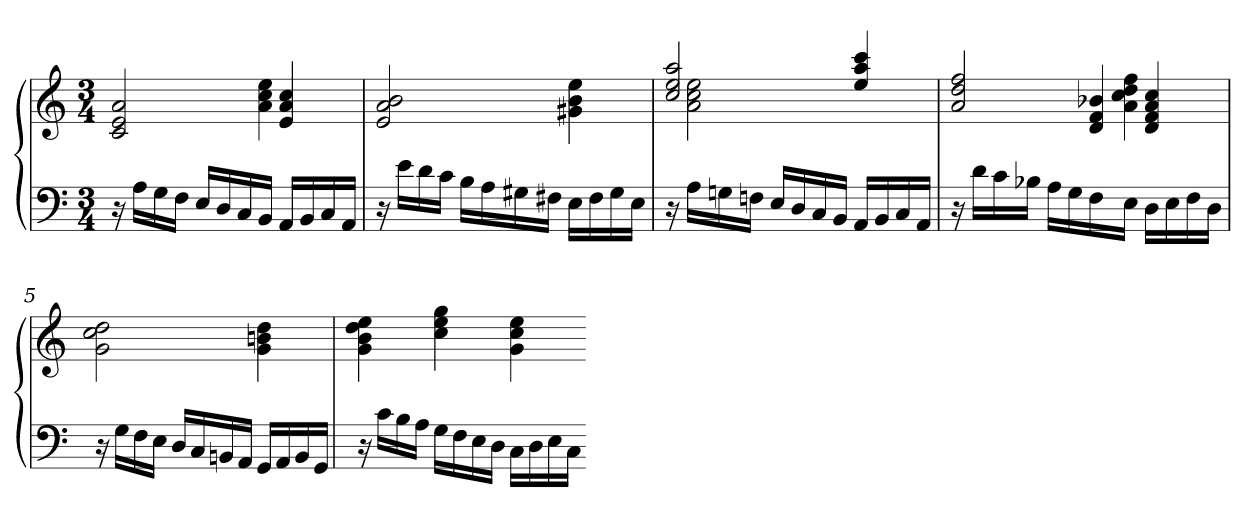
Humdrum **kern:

**kern	**kern
*part1	*part1
*staff2	*staff1
*clefF4	*clefG2
*k[]	*k[]
*a:	*a:
*M3/4	*M3/4
=1	=1
*	*^
16r	2c 2e 2a	4..ryy
16ALL	.	.
16G	.	.
16FJJ	.	.
16ELL	.	.
16D	.	.
16C	.	.
16BBJJ	.	4a! 4cc! 4ee!
16AALL	4e 4a 4cc	.
16BB	.	.
16C	.	.
16AAJJ	.	16ryy
*	*v	*v
=2	=2
16r	2e 2a 2b
16eLL	.
16d	.
16cJJ	.
16BLL	.
16A	.
16G#X	.
16F#XJJ	.
16ELL	4g#X 4b 4ee
16F#	.
16G#	.
16EJJ	.
=3	=3
*	*^
16r	2cc 2ee 2aa	16ryy
16ALL	.	2a! 2cc! 2ee!
16Gn	.	.
16FnJJ	.	.
16ELL	.	.
16D	.	.
16C	.	.
16BBJJ	.	.
16AALL	4ee 4aa 4ccc	.
16BB	.	8.ryy
16C	.	.
16AAJJ	.	.
!!LO:LB:g=z
=4	=4	=4
*	*	*^
16r	2a 2dd 2ff	4..ryy	4.ryy
16dLL	.	.	.
16c	.	.	.
16B-XJJ	.	.	.
16ALL	.	.	.
16G	.	.	.
16F	.	.	4d! 4f! 4b-X!
16EJJ	.	4a! 4cc! 4dd! 4ff!	.
16DLL	4d 4f 4a 4cc	.	.
16E	.	.	.
16F	.	.	8ryy
16DJJ	.	16ryy	.
*	*v	*v	*v
=5	=5
16r	2g 2cc 2dd
16GLL	.
16F	.
16EJJ	.
16DLL	.
16C	.
16BBn	.
16AAJJ	.
16GGLL	4g 4bn 4dd
16AA	.
16BB	.
16GGJJ	.
=6	=6
16r	4g 4b 4dd 4ee
16cLL	.
16B	.
16AJJ	.
16GLL	4cc 4ee 4gg
16F	.
16E	.
16DJJ	.
16CLL	4g 4cc 4ee
16D	.
16E	.
16CJJ	.
=-	=-
*-	*-
